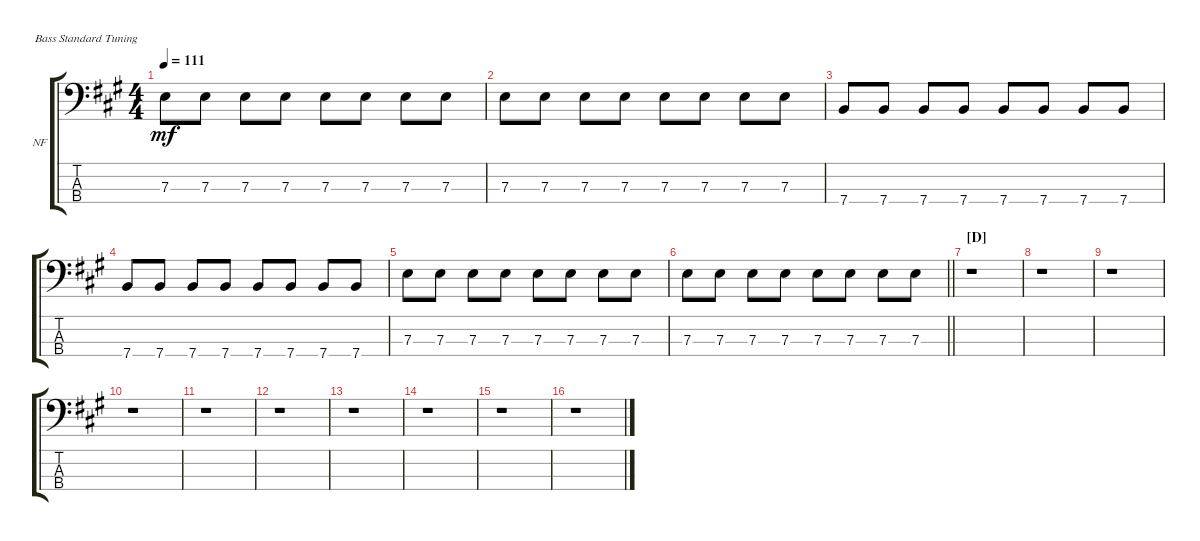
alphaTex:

\defaultSystemsLayout 4
\bracketExtendMode groupsimilarinstruments
\firstSystemTrackNameOrientation horizontal
\otherSystemsTrackNameOrientation horizontal
\track ("Nikolai Fraiture" "NF") {instrument electricbassfinger}
\staff {score tabs}
\tuning (G2 D2 A1 E1)
\ts (4 4)
\tempo 111
\clef f4
\ks a
7.3.8{dy mf} 7.3.8 7.3.8 7.3.8 7.3.8 7.3.8 7.3.8 7.3.8 |
7.3.8 7.3.8 7.3.8 7.3.8 7.3.8 7.3.8 7.3.8 7.3.8 |
7.4.8 7.4.8 7.4.8 7.4.8 7.4.8 7.4.8 7.4.8 7.4.8 |
7.4.8 7.4.8 7.4.8 7.4.8 7.4.8 7.4.8 7.4.8 7.4.8 |
7.3.8 7.3.8 7.3.8 7.3.8 7.3.8 7.3.8 7.3.8 7.3.8 |
\barLineRight lightlight
7.3.8 7.3.8 7.3.8 7.3.8 7.3.8 7.3.8 7.3.8 7.3.8 |
\section ("D" "")
r.1 |
r.1 |
r.1 |
r.1 |
r.1 |
r.1 |
r.1 |
r.1 |
r.1 |
r.1
